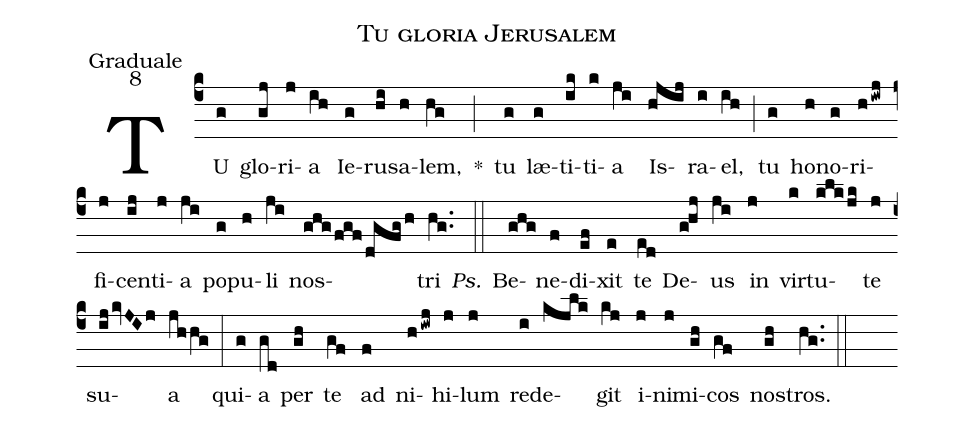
name:Tu gloria Jerusalem;
office-part:Graduale;
mode:8;
%%
(c4) TU(g) glo(gj)ri(j)a(ih) Ie(g)ru(hi)sa(h)lem,(hg) *(;)
tu(g) l<sp>ae</sp>(g)ti(ik)ti(k)a(ji) Is(hjij)ra(i)el,(ih) (;)
tu(g) ho(h)no(g)ri(hiwj)fi(j)cen(ij)ti(j)a(ji) po(g)pu(h)li(ji) nos(ghgfgfdgfgh)tri(hg..)
<i>Ps.</i>(::) Be(ghg)ne(f)di(ef)xit(e) te(ed) De(ghj)us(ji) in(j) vir(k)tu(klkjk)te(j) su(ijkvJIj)a(jhhg) (:)
qui(g)a(gd) per(gh) te(gf) ad(f) ni(hiwj)hi(j)lum(j) re(i)de(kjlk)git(kj) i(j)ni(j)mi(gh)cos(gf) nos(gh)tros.(hg..) (::)
